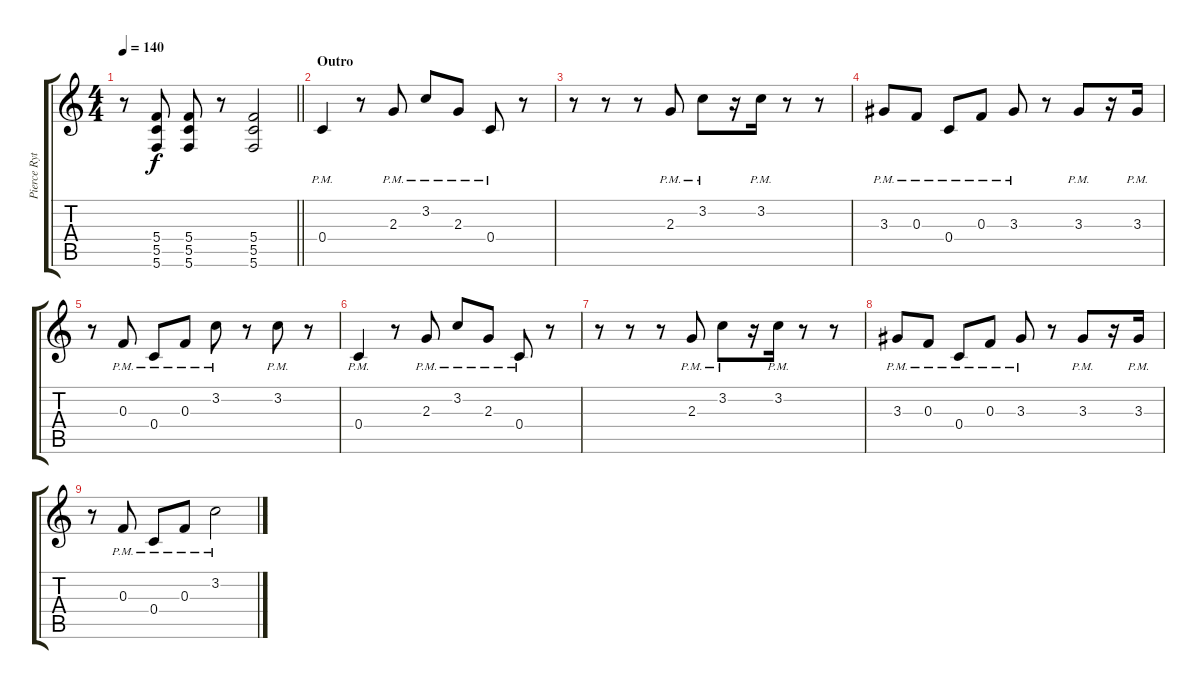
\track ("Pierce Rythum" "Pierce Ryt") {instrument distortionguitar}
\staff {score tabs}
\tuning (D4 A3 F3 C3 G2 C2) {hide}
\ts (4 4)
\tempo 140
\clef g2
\barLineRight lightlight
\ks c
r.8{dy f} (5.4 5.5 5.6).8 (5.4 5.5 5.6).8 r.8 (5.4 5.5 5.6).2 |
\section ("" "Outro")
0.4{pm}.4 r.8 2.3{pm}.8 3.2{pm}.8 2.3{pm}.8 0.4{pm}.8 r.8 |
r.8 r.8 r.8 2.3{pm}.8 3.2{pm}.8 r.16 3.2{pm}.16 r.8 r.8 |
3.3{pm}.8 0.3{pm}.8 0.4{pm}.8 0.3{pm}.8 3.3{pm}.8 r.8 3.3{pm}.8 r.16 3.3{pm}.16 |
r.8 0.3{pm}.8 0.4{pm}.8 0.3{pm}.8 3.2{pm}.8 r.8 3.2{pm}.8 r.8 |
0.4{pm}.4 r.8 2.3{pm}.8 3.2{pm}.8 2.3{pm}.8 0.4{pm}.8 r.8 |
r.8 r.8 r.8 2.3{pm}.8 3.2{pm}.8 r.16 3.2{pm}.16 r.8 r.8 |
3.3{pm}.8 0.3{pm}.8 0.4{pm}.8 0.3{pm}.8 3.3{pm}.8 r.8 3.3{pm}.8 r.16 3.3{pm}.16 |
r.8 0.3{pm}.8 0.4{pm}.8 0.3{pm}.8 3.2{pm}.2
